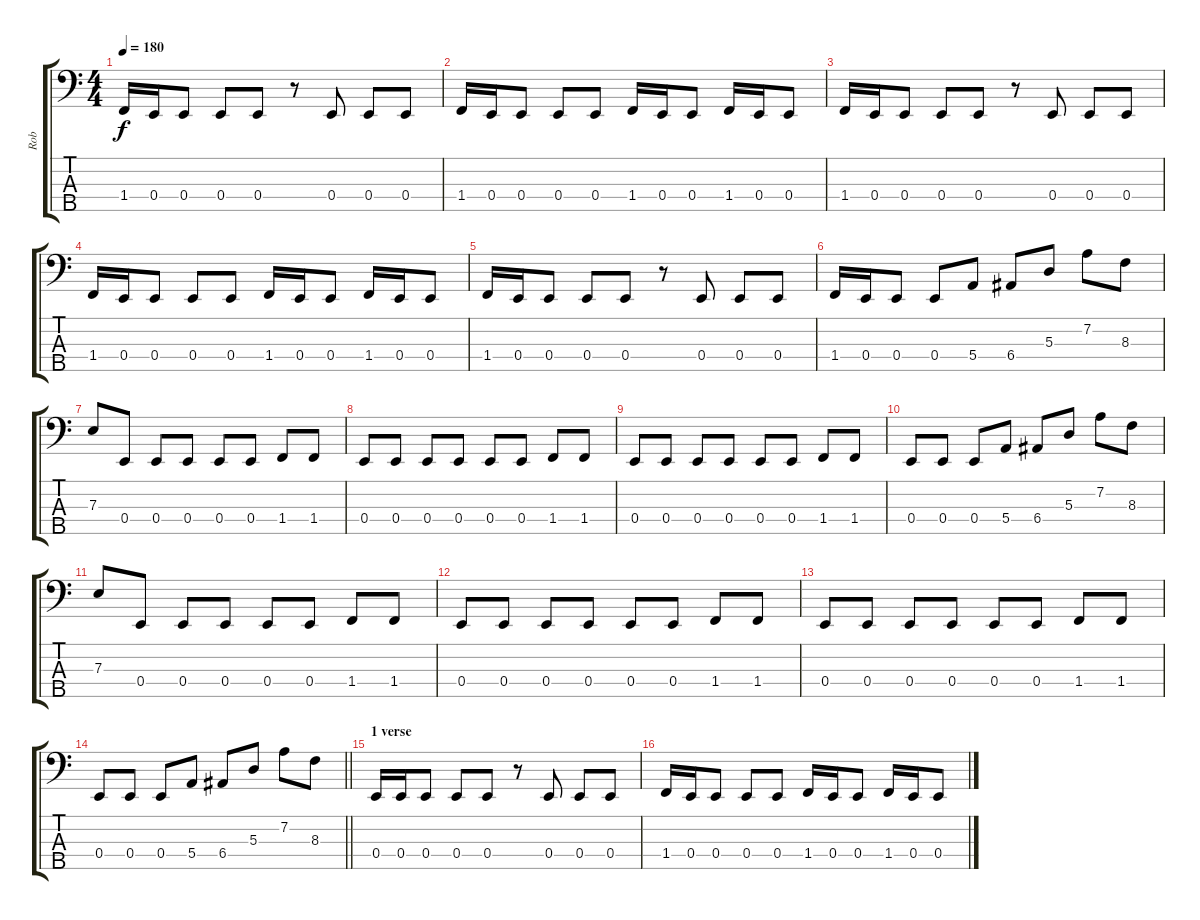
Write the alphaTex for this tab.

\track ("Rob" "Rob") {instrument electricbassfinger}
\staff {score tabs}
\tuning (G2 D2 A1 E1 B0) {hide}
\ts (4 4)
\tempo 180
\clef f4
\ks c
1.4.16{dy f} 0.4.16 0.4.8 0.4.8 0.4.8 r.8 0.4.8 0.4.8 0.4.8 |
1.4.16 0.4.16 0.4.8 0.4.8 0.4.8 1.4.16 0.4.16 0.4.8 1.4.16 0.4.16 0.4.8 |
1.4.16 0.4.16 0.4.8 0.4.8 0.4.8 r.8 0.4.8 0.4.8 0.4.8 |
1.4.16 0.4.16 0.4.8 0.4.8 0.4.8 1.4.16 0.4.16 0.4.8 1.4.16 0.4.16 0.4.8 |
1.4.16 0.4.16 0.4.8 0.4.8 0.4.8 r.8 0.4.8 0.4.8 0.4.8 |
1.4.16 0.4.16 0.4.8 0.4.8 5.4.8 6.4.8 5.3.8 7.2.8 8.3.8 |
7.3.8 0.4.8 0.4.8 0.4.8 0.4.8 0.4.8 1.4.8 1.4.8 |
0.4.8 0.4.8 0.4.8 0.4.8 0.4.8 0.4.8 1.4.8 1.4.8 |
0.4.8 0.4.8 0.4.8 0.4.8 0.4.8 0.4.8 1.4.8 1.4.8 |
0.4.8 0.4.8 0.4.8 5.4.8 6.4.8 5.3.8 7.2.8 8.3.8 |
7.3.8 0.4.8 0.4.8 0.4.8 0.4.8 0.4.8 1.4.8 1.4.8 |
0.4.8 0.4.8 0.4.8 0.4.8 0.4.8 0.4.8 1.4.8 1.4.8 |
0.4.8 0.4.8 0.4.8 0.4.8 0.4.8 0.4.8 1.4.8 1.4.8 |
\barLineRight lightlight
0.4.8 0.4.8 0.4.8 5.4.8 6.4.8 5.3.8 7.2.8 8.3.8 |
\section ("" "1 verse")
0.4.16 0.4.16 0.4.8 0.4.8 0.4.8 r.8 0.4.8 0.4.8 0.4.8 |
1.4.16 0.4.16 0.4.8 0.4.8 0.4.8 1.4.16 0.4.16 0.4.8 1.4.16 0.4.16 0.4.8
